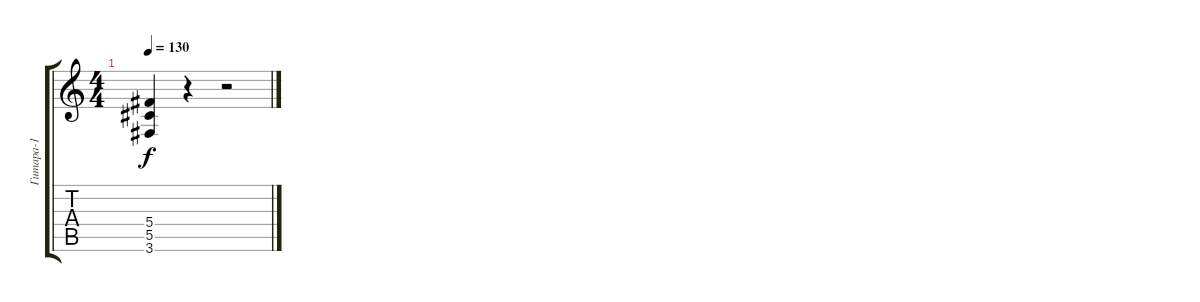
\track ("Гитара-1" "Гитара-1") {instrument electricguitarclean}
\staff {score tabs}
\tuning (Eb4 Bb3 Gb3 Db3 Ab2 Eb2) {hide}
\ts (4 4)
\tempo 130
\clef g2
\ks c
(5.4{t} 5.5{t} 3.6{t}).4{dy f} r.4 r.2
